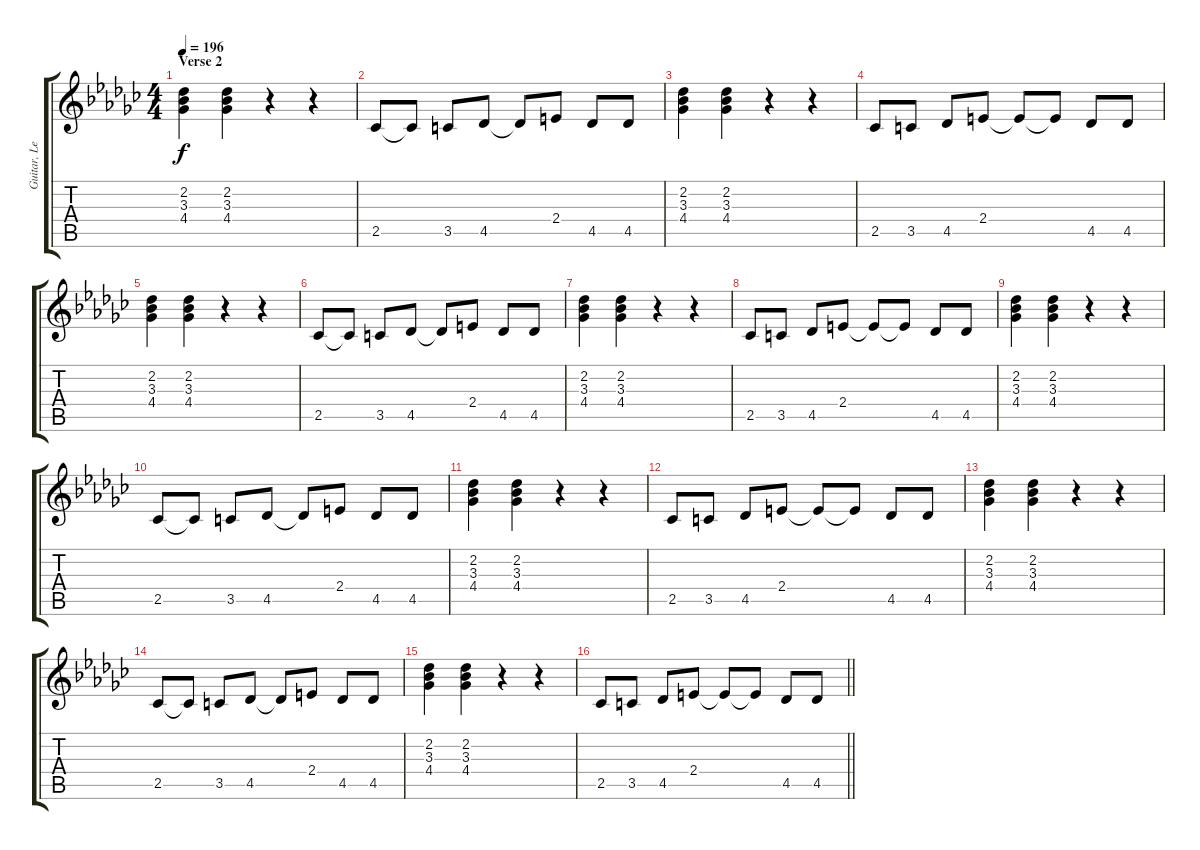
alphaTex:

\track ("Guitar, Lead" "Guitar, Le") {instrument distortionguitar}
\staff {score tabs}
\tuning (E4 B3 G3 D3 A2 E2) {hide}
\ts (4 4)
\section ("" "Verse 2")
\tempo 196
\clef g2
\ks gb
(2.2 3.3 4.4).4{dy f} (2.2 3.3 4.4).4 r.4 r.4 |
2.5.8 2.5{t}.8 3.5.8 4.5.8 4.5{t}.8 2.4.8 4.5.8 4.5.8 |
(2.2 3.3 4.4).4 (2.2 3.3 4.4).4 r.4 r.4 |
2.5.8 3.5.8 4.5.8 2.4.8 2.4{t}.8 2.4{t}.8 4.5.8 4.5.8 |
(2.2 3.3 4.4).4 (2.2 3.3 4.4).4 r.4 r.4 |
2.5.8 2.5{t}.8 3.5.8 4.5.8 4.5{t}.8 2.4.8 4.5.8 4.5.8 |
(2.2 3.3 4.4).4 (2.2 3.3 4.4).4 r.4 r.4 |
2.5.8 3.5.8 4.5.8 2.4.8 2.4{t}.8 2.4{t}.8 4.5.8 4.5.8 |
(2.2 3.3 4.4).4 (2.2 3.3 4.4).4 r.4 r.4 |
2.5.8 2.5{t}.8 3.5.8 4.5.8 4.5{t}.8 2.4.8 4.5.8 4.5.8 |
(2.2 3.3 4.4).4 (2.2 3.3 4.4).4 r.4 r.4 |
2.5.8 3.5.8 4.5.8 2.4.8 2.4{t}.8 2.4{t}.8 4.5.8 4.5.8 |
(2.2 3.3 4.4).4 (2.2 3.3 4.4).4 r.4 r.4 |
2.5.8 2.5{t}.8 3.5.8 4.5.8 4.5{t}.8 2.4.8 4.5.8 4.5.8 |
(2.2 3.3 4.4).4 (2.2 3.3 4.4).4 r.4 r.4 |
\barLineRight lightlight
2.5.8 3.5.8 4.5.8 2.4.8 2.4{t}.8 2.4{t}.8 4.5.8 4.5.8
